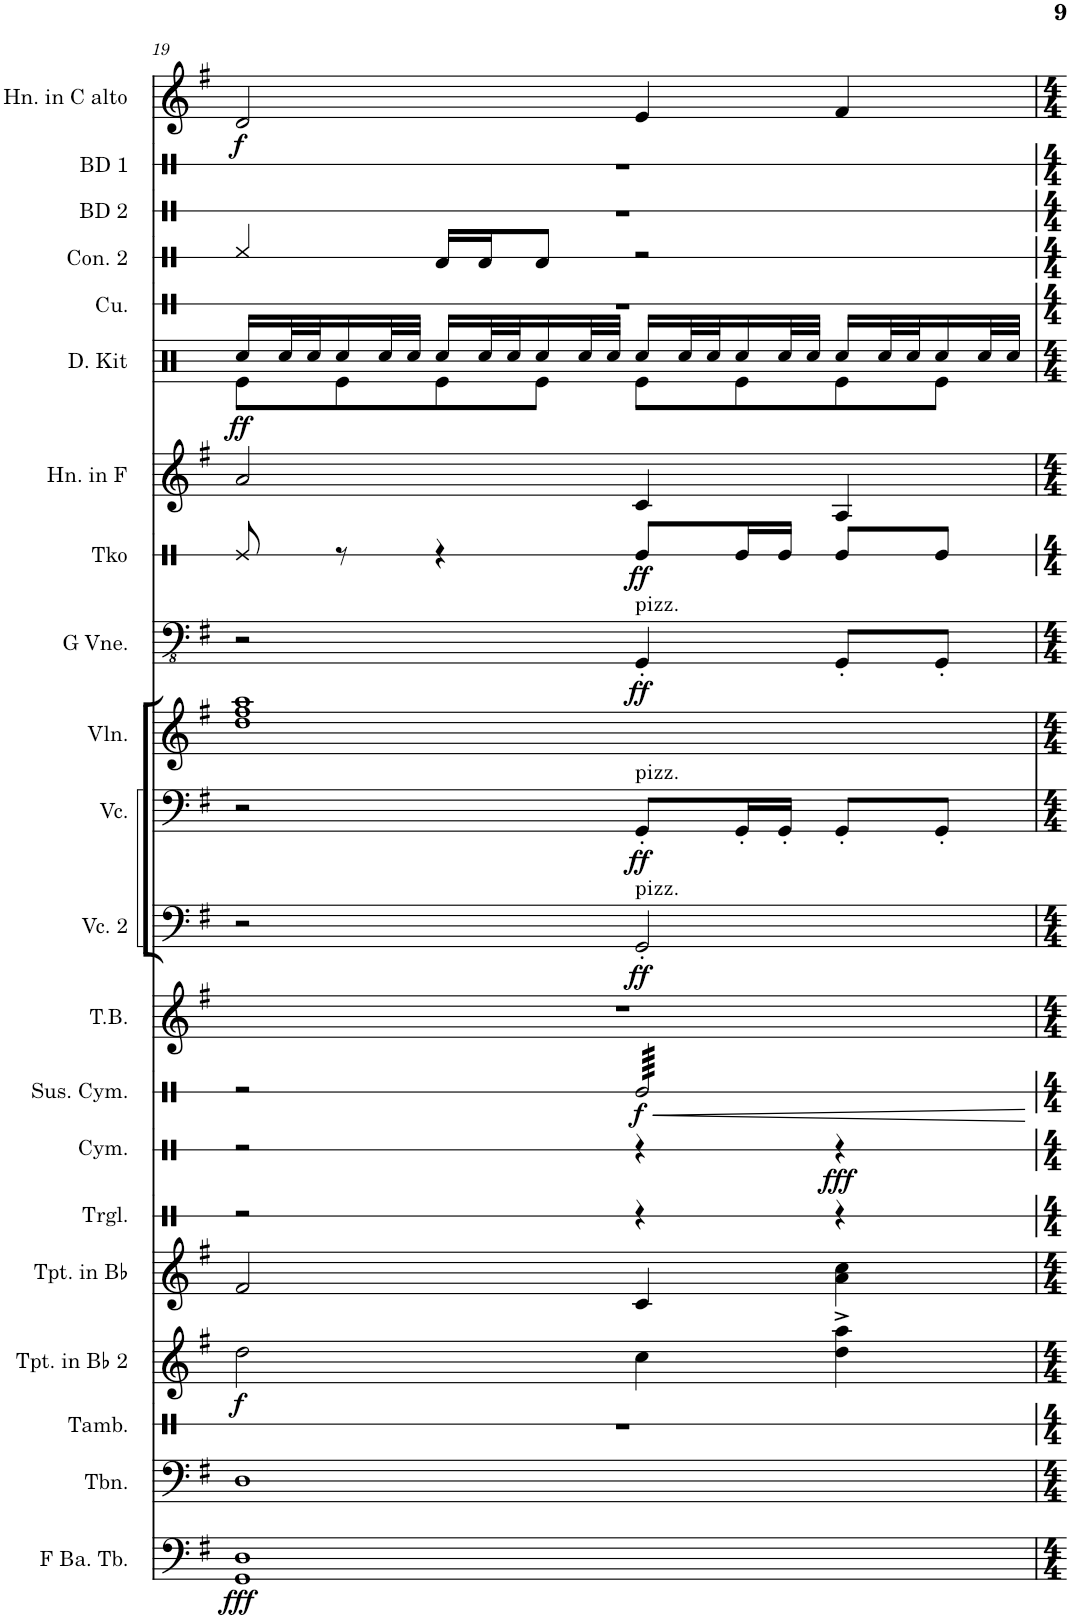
**kern	**dynam	**kern	**kern	**kern	**dynam	**kern	**kern	**kern	**dynam	**kern	**dynam	**kern	**kern	**dynam	**kern	**dynam	**kern	**kern	**dynam	**kern	**dynam	**kern	**kern	**dynam	**kern	**kern	**kern	**kern	**kern	**dynam
*part21	*part21	*part20	*part19	*part18	*part18	*part17	*part16	*part15	*part15	*part14	*part14	*part13	*part12	*part12	*part11	*part11	*part10	*part9	*part9	*part8	*part8	*part7	*part6	*part6	*part5	*part4	*part3	*part2	*part1	*part1
*staff21	*staff21	*staff20	*staff19	*staff18	*staff18	*staff17	*staff16	*staff15	*staff15	*staff14	*staff14	*staff13	*staff12	*staff12	*staff11	*staff11	*staff10	*staff9	*staff9	*staff8	*staff8	*staff7	*staff6	*staff6	*staff5	*staff4	*staff3	*staff2	*staff1	*staff1
*I"F Bass Tuba	*	*I"Trombone	*I"Tambourine	*I"Trumpet in Bb 2	*	*I"Trumpet in Bb	*I"Triangle	*I"Cymbals	*	*I"Suspended Cymbal	*	*I"Tubular Bells	*I"Violoncello 2	*	*I"Violoncello	*	*I"Violin	*I"G Violone	*	*I"Takiko	*	*I"Horn in F	*I"Drum Kit	*	*I"Cuica	*I"Congas 2	*I"Bass Drum 2	*I"Bass Drum 1	*I"Horn in C alto	*
*I'F Ba. Tb.	*	*I'Tbn.	*I'Tamb.	*I'Tpt. in Bb 2	*	*I'Tpt. in Bb	*I'Trgl.	*I'Cym.	*	*I'Sus. Cym.	*	*I'T.B.	*I'Vc. 2	*	*I'Vc.	*	*I'Vln.	*I'G Vne.	*	*I'Tko	*	*I'Hn. in F	*I'D. Kit	*	*I'Cu.	*I'Con. 2	*I'BD 2	*I'BD 1	*I'Hn. in C alto	*
!!LO:PB:g=z
*clefF4	*	*clefF4	*clefX	*clefG2	*	*clefG2	*clefX	*clefX	*	*clefX	*	*clefG2	*clefF4	*	*clefF4	*	*clefG2	*clefFv4	*	*clefX	*	*clefG2	*clefX	*	*clefX	*clefX	*clefX	*clefX	*clefG2	*
*	*	*	*	*Trd1c2	*	*Trd1c2	*	*	*	*	*	*	*	*	*	*	*	*Trd7c12	*	*	*	*Trd4c7	*	*	*	*	*	*	*Trd4c7	*
*k[f#]	*	*k[f#]	*k[]	*k[f#]	*	*k[f#]	*k[]	*k[]	*	*k[]	*	*k[f#]	*k[f#]	*	*k[f#]	*	*k[f#]	*k[f#]	*	*k[]	*	*k[f#]	*k[]	*	*k[]	*k[]	*k[]	*k[]	*k[f#]	*
*M4/4	*	*M4/4	*M4/4	*M4/4	*	*M4/4	*M4/4	*M4/4	*	*M4/4	*	*M4/4	*M4/4	*	*M4/4	*	*M4/4	*M4/4	*	*M4/4	*	*M4/4	*M4/4	*	*M4/4	*M4/4	*M4/4	*M4/4	*M4/4	*
=19	=19	=19	=19	=19	=19	=19	=19	=19	=19	=19	=19	=19	=19	=19	=19	=19	=19	=19	=19	=19	=19	=19	=19	=19	=19	=19	=19	=19	=19	=19
*	*	*	*	*	*	*	*	*	*	*	*	*	*	*	*	*	*	*	*	*	*	*	*^	*	*	*	*	*	*	*
!	!LO:DY:b	!	!	!	!LO:DY:b	!	!	!	!	!	!	!	!	!	!	!	!	!	!	!	!	!	!	!	!LO:DY:b	!	!	!	!	!	!LO:DY:b
1GG 1D	fff	1D	1r	2dd\	f	2f#/	2r	2r	.	2r	.	1r	2r	.	2r	.	1dd 1ff# 1aa	2r	.	8Re/	.	2a/	16Rcc/LL	8Re\L	ff	1r	4Rf/	1r	1r	2d/	f
.	.	.	.	.	.	.	.	.	.	.	.	.	.	.	.	.	.	.	.	.	.	.	32Rcc/L	.	.	.	.	.	.	.	.
.	.	.	.	.	.	.	.	.	.	.	.	.	.	.	.	.	.	.	.	.	.	.	32Rcc/J	.	.	.	.	.	.	.	.
.	.	.	.	.	.	.	.	.	.	.	.	.	.	.	.	.	.	.	.	8r	.	.	16Rcc/	8Re\	.	.	.	.	.	.	.
.	.	.	.	.	.	.	.	.	.	.	.	.	.	.	.	.	.	.	.	.	.	.	32Rcc/L	.	.	.	.	.	.	.	.
.	.	.	.	.	.	.	.	.	.	.	.	.	.	.	.	.	.	.	.	.	.	.	32Rcc/JJJ	.	.	.	.	.	.	.	.
.	.	.	.	.	.	.	.	.	.	.	.	.	.	.	.	.	.	.	.	4r	.	.	16Rcc/LL	8Re\	.	.	16Rd/LL	.	.	.	.
.	.	.	.	.	.	.	.	.	.	.	.	.	.	.	.	.	.	.	.	.	.	.	32Rcc/L	.	.	.	16Rd/J	.	.	.	.
.	.	.	.	.	.	.	.	.	.	.	.	.	.	.	.	.	.	.	.	.	.	.	32Rcc/J	.	.	.	.	.	.	.	.
.	.	.	.	.	.	.	.	.	.	.	.	.	.	.	.	.	.	.	.	.	.	.	16Rcc/	8Re\J	.	.	8Rd/J	.	.	.	.
.	.	.	.	.	.	.	.	.	.	.	.	.	.	.	.	.	.	.	.	.	.	.	32Rcc/L	.	.	.	.	.	.	.	.
.	.	.	.	.	.	.	.	.	.	.	.	.	.	.	.	.	.	.	.	.	.	.	32Rcc/JJJ	.	.	.	.	.	.	.	.
!	!	!	!	!	!	!	!	!	!	!	!	!	!	!	!	!	!	!LO:TX:a:t=pizz.	!	!	!	!	!	!	!	!	!	!	!	!	!
!	!	!	!	!	!	!	!	!	!	!	!	!	!	!	!LO:TX:a:t=pizz.	!	!	!	!	!	!	!	!	!	!	!	!	!	!	!	!
!	!	!	!	!	!	!	!	!	!	!	!	!	!LO:TX:a:t=pizz.	!	!	!	!	!	!	!	!	!	!	!	!	!	!	!	!	!	!
!	!	!	!	!	!	!	!	!	!	!	!LO:HP:b	!	!	!	!	!	!	!	!	!	!	!	!	!	!	!	!	!	!	!	!
!	!	!	!	!	!	!	!	!	!	!	!LO:DY:n=1:b	!	!	!LO:DY:b	!	!LO:DY:b	!	!	!LO:DY:b	!	!LO:DY:b	!	!	!	!	!	!	!	!	!	!
*	*	*	*	*	*	*	*	*	*	*tremolo	*	*	*	*	*	*	*	*	*	*	*	*	*	*	*	*	*	*	*	*	*
.	.	.	.	4cc\	.	4c/	4r	4r	.	64Re/LLLL	< f	.	2GG'/	ff	8GG'/L	ff	.	4GGG'/	ff	8Re/L	ff	4c/	16Rcc/LL	8Re\L	.	.	2r	.	.	4e/	.
.	.	.	.	.	.	.	.	.	.	64Re/	.	.	.	.	.	.	.	.	.	.	.	.	.	.	.	.	.	.	.	.	.
.	.	.	.	.	.	.	.	.	.	64Re/	.	.	.	.	.	.	.	.	.	.	.	.	.	.	.	.	.	.	.	.	.
.	.	.	.	.	.	.	.	.	.	64Re/	.	.	.	.	.	.	.	.	.	.	.	.	.	.	.	.	.	.	.	.	.
.	.	.	.	.	.	.	.	.	.	64Re/	.	.	.	.	.	.	.	.	.	.	.	.	32Rcc/L	.	.	.	.	.	.	.	.
.	.	.	.	.	.	.	.	.	.	64Re/	.	.	.	.	.	.	.	.	.	.	.	.	.	.	.	.	.	.	.	.	.
.	.	.	.	.	.	.	.	.	.	64Re/	.	.	.	.	.	.	.	.	.	.	.	.	32Rcc/J	.	.	.	.	.	.	.	.
.	.	.	.	.	.	.	.	.	.	64Re/	.	.	.	.	.	.	.	.	.	.	.	.	.	.	.	.	.	.	.	.	.
.	.	.	.	.	.	.	.	.	.	64Re/	.	.	.	.	16GG'/L	.	.	.	.	16Re/L	.	.	16Rcc/	8Re\	.	.	.	.	.	.	.
.	.	.	.	.	.	.	.	.	.	64Re/	.	.	.	.	.	.	.	.	.	.	.	.	.	.	.	.	.	.	.	.	.
.	.	.	.	.	.	.	.	.	.	64Re/	.	.	.	.	.	.	.	.	.	.	.	.	.	.	.	.	.	.	.	.	.
.	.	.	.	.	.	.	.	.	.	64Re/	.	.	.	.	.	.	.	.	.	.	.	.	.	.	.	.	.	.	.	.	.
.	.	.	.	.	.	.	.	.	.	64Re/	.	.	.	.	16GG'/JJ	.	.	.	.	16Re/JJ	.	.	32Rcc/L	.	.	.	.	.	.	.	.
.	.	.	.	.	.	.	.	.	.	64Re/	.	.	.	.	.	.	.	.	.	.	.	.	.	.	.	.	.	.	.	.	.
.	.	.	.	.	.	.	.	.	.	64Re/	.	.	.	.	.	.	.	.	.	.	.	.	32Rcc/JJJ	.	.	.	.	.	.	.	.
.	.	.	.	.	.	.	.	.	.	64Re/	.	.	.	.	.	.	.	.	.	.	.	.	.	.	.	.	.	.	.	.	.
!	!	!	!	!	!	!	!	!	!LO:DY:b	!	!	!	!	!	!	!	!	!	!	!	!	!	!	!	!	!	!	!	!	!	!
.	.	.	.	4dd\^ 4aa\^	.	4a\ 4cc\	4r	4r	fff	64Re/	.	.	.	.	8GG'/L	.	.	8GGG'/L	.	8Re/L	.	4A/	16Rcc/LL	8Re\	.	.	.	.	.	4f#/	.
.	.	.	.	.	.	.	.	.	.	64Re/	.	.	.	.	.	.	.	.	.	.	.	.	.	.	.	.	.	.	.	.	.
.	.	.	.	.	.	.	.	.	.	64Re/	.	.	.	.	.	.	.	.	.	.	.	.	.	.	.	.	.	.	.	.	.
.	.	.	.	.	.	.	.	.	.	64Re/	.	.	.	.	.	.	.	.	.	.	.	.	.	.	.	.	.	.	.	.	.
.	.	.	.	.	.	.	.	.	.	64Re/	.	.	.	.	.	.	.	.	.	.	.	.	32Rcc/L	.	.	.	.	.	.	.	.
.	.	.	.	.	.	.	.	.	.	64Re/	.	.	.	.	.	.	.	.	.	.	.	.	.	.	.	.	.	.	.	.	.
.	.	.	.	.	.	.	.	.	.	64Re/	.	.	.	.	.	.	.	.	.	.	.	.	32Rcc/J	.	.	.	.	.	.	.	.
.	.	.	.	.	.	.	.	.	.	64Re/	.	.	.	.	.	.	.	.	.	.	.	.	.	.	.	.	.	.	.	.	.
.	.	.	.	.	.	.	.	.	.	64Re/	.	.	.	.	8GG'/J	.	.	8GGG'/J	.	8Re/J	.	.	16Rcc/	8Re\J	.	.	.	.	.	.	.
.	.	.	.	.	.	.	.	.	.	64Re/	.	.	.	.	.	.	.	.	.	.	.	.	.	.	.	.	.	.	.	.	.
.	.	.	.	.	.	.	.	.	.	64Re/	.	.	.	.	.	.	.	.	.	.	.	.	.	.	.	.	.	.	.	.	.
.	.	.	.	.	.	.	.	.	.	64Re/	.	.	.	.	.	.	.	.	.	.	.	.	.	.	.	.	.	.	.	.	.
.	.	.	.	.	.	.	.	.	.	64Re/	.	.	.	.	.	.	.	.	.	.	.	.	32Rcc/L	.	.	.	.	.	.	.	.
.	.	.	.	.	.	.	.	.	.	64Re/	.	.	.	.	.	.	.	.	.	.	.	.	.	.	.	.	.	.	.	.	.
.	.	.	.	.	.	.	.	.	.	64Re/	.	.	.	.	.	.	.	.	.	.	.	.	32Rcc/JJJ	.	.	.	.	.	.	.	.
.	.	.	.	.	.	.	.	.	.	64Re/JJJJ	.	.	.	.	.	.	.	.	.	.	.	.	.	.	.	.	.	.	.	.	.
*	*	*	*	*	*	*	*	*	*	*Xtremolo	*	*	*	*	*	*	*	*	*	*	*	*	*	*	*	*	*	*	*	*	*
*	*	*	*	*	*	*	*	*	*	*	*	*	*	*	*	*	*	*	*	*	*	*	*v	*v	*	*	*	*	*	*	*
.	.	.	.	.	.	.	.	.	.	.	[	.	.	.	.	.	.	.	.	.	.	.	.	.	.	.	.	.	.	.
=	=	=	=	=	=	=	=	=	=	=	=	=	=	=	=	=	=	=	=	=	=	=	=	=	=	=	=	=	=	=
*-	*-	*-	*-	*-	*-	*-	*-	*-	*-	*-	*-	*-	*-	*-	*-	*-	*-	*-	*-	*-	*-	*-	*-	*-	*-	*-	*-	*-	*-	*-
